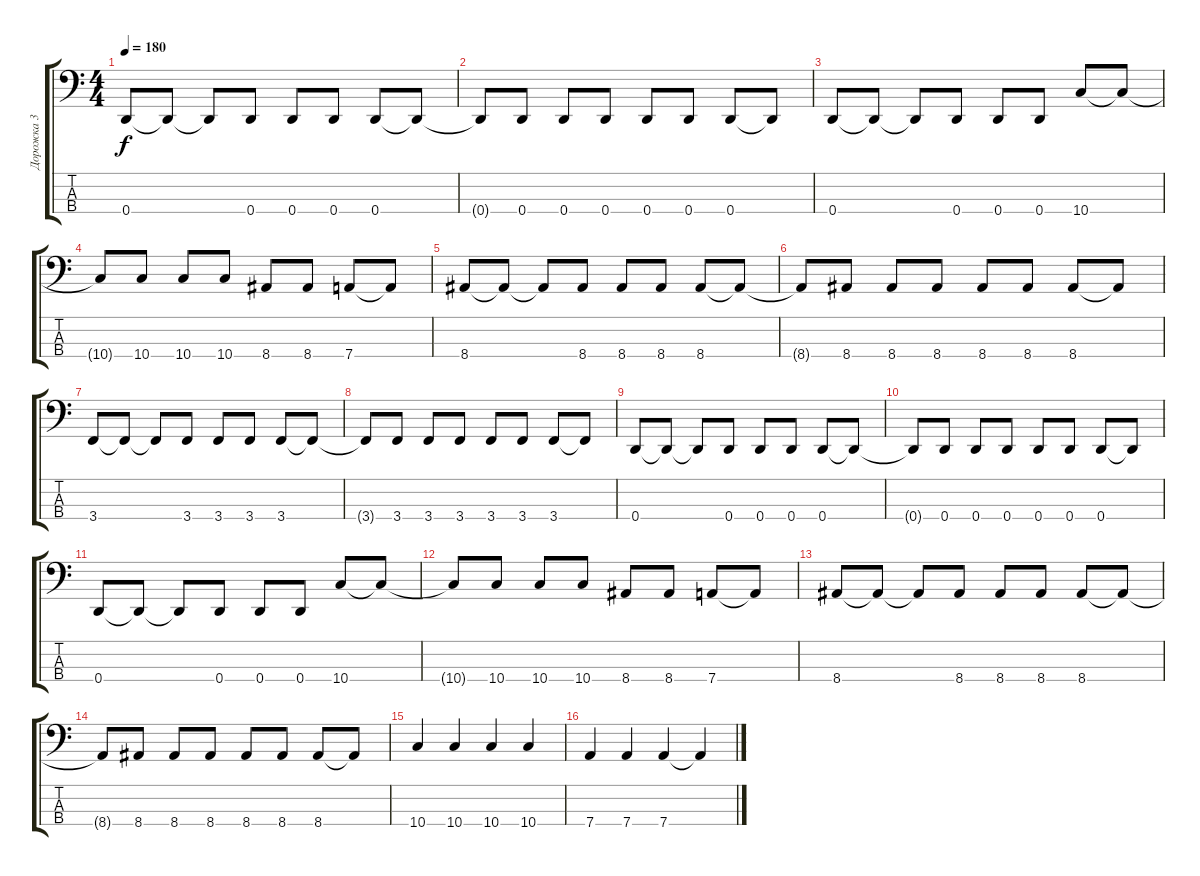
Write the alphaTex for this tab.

\track ("Дорожка 3" "Дорожка 3") {instrument electricbassfinger}
\staff {score tabs}
\tuning (G2 D2 A1 D1) {hide}
\ts (4 4)
\tempo 180
\clef f4
\ks c
0.4.8{dy f} 0.4{t}.8 0.4{t}.8 0.4.8 0.4.8 0.4.8 0.4.8 0.4{t}.8 |
0.4{t}.8 0.4.8 0.4.8 0.4.8 0.4.8 0.4.8 0.4.8 0.4{t}.8 |
0.4.8 0.4{t}.8 0.4{t}.8 0.4.8 0.4.8 0.4.8 10.4.8 10.4{t}.8 |
10.4{t}.8 10.4.8 10.4.8 10.4.8 8.4.8 8.4.8 7.4.8 7.4{t}.8 |
8.4.8 8.4{t}.8 8.4{t}.8 8.4.8 8.4.8 8.4.8 8.4.8 8.4{t}.8 |
8.4{t}.8 8.4.8 8.4.8 8.4.8 8.4.8 8.4.8 8.4.8 8.4{t}.8 |
3.4.8 3.4{t}.8 3.4{t}.8 3.4.8 3.4.8 3.4.8 3.4.8 3.4{t}.8 |
3.4{t}.8 3.4.8 3.4.8 3.4.8 3.4.8 3.4.8 3.4.8 3.4{t}.8 |
0.4.8 0.4{t}.8 0.4{t}.8 0.4.8 0.4.8 0.4.8 0.4.8 0.4{t}.8 |
0.4{t}.8 0.4.8 0.4.8 0.4.8 0.4.8 0.4.8 0.4.8 0.4{t}.8 |
0.4.8 0.4{t}.8 0.4{t}.8 0.4.8 0.4.8 0.4.8 10.4.8 10.4{t}.8 |
10.4{t}.8 10.4.8 10.4.8 10.4.8 8.4.8 8.4.8 7.4.8 7.4{t}.8 |
8.4.8 8.4{t}.8 8.4{t}.8 8.4.8 8.4.8 8.4.8 8.4.8 8.4{t}.8 |
8.4{t}.8 8.4.8 8.4.8 8.4.8 8.4.8 8.4.8 8.4.8 8.4{t}.8 |
10.4.4 10.4.4 10.4.4 10.4.4 |
7.4.4 7.4.4 7.4.4 7.4{t}.4
